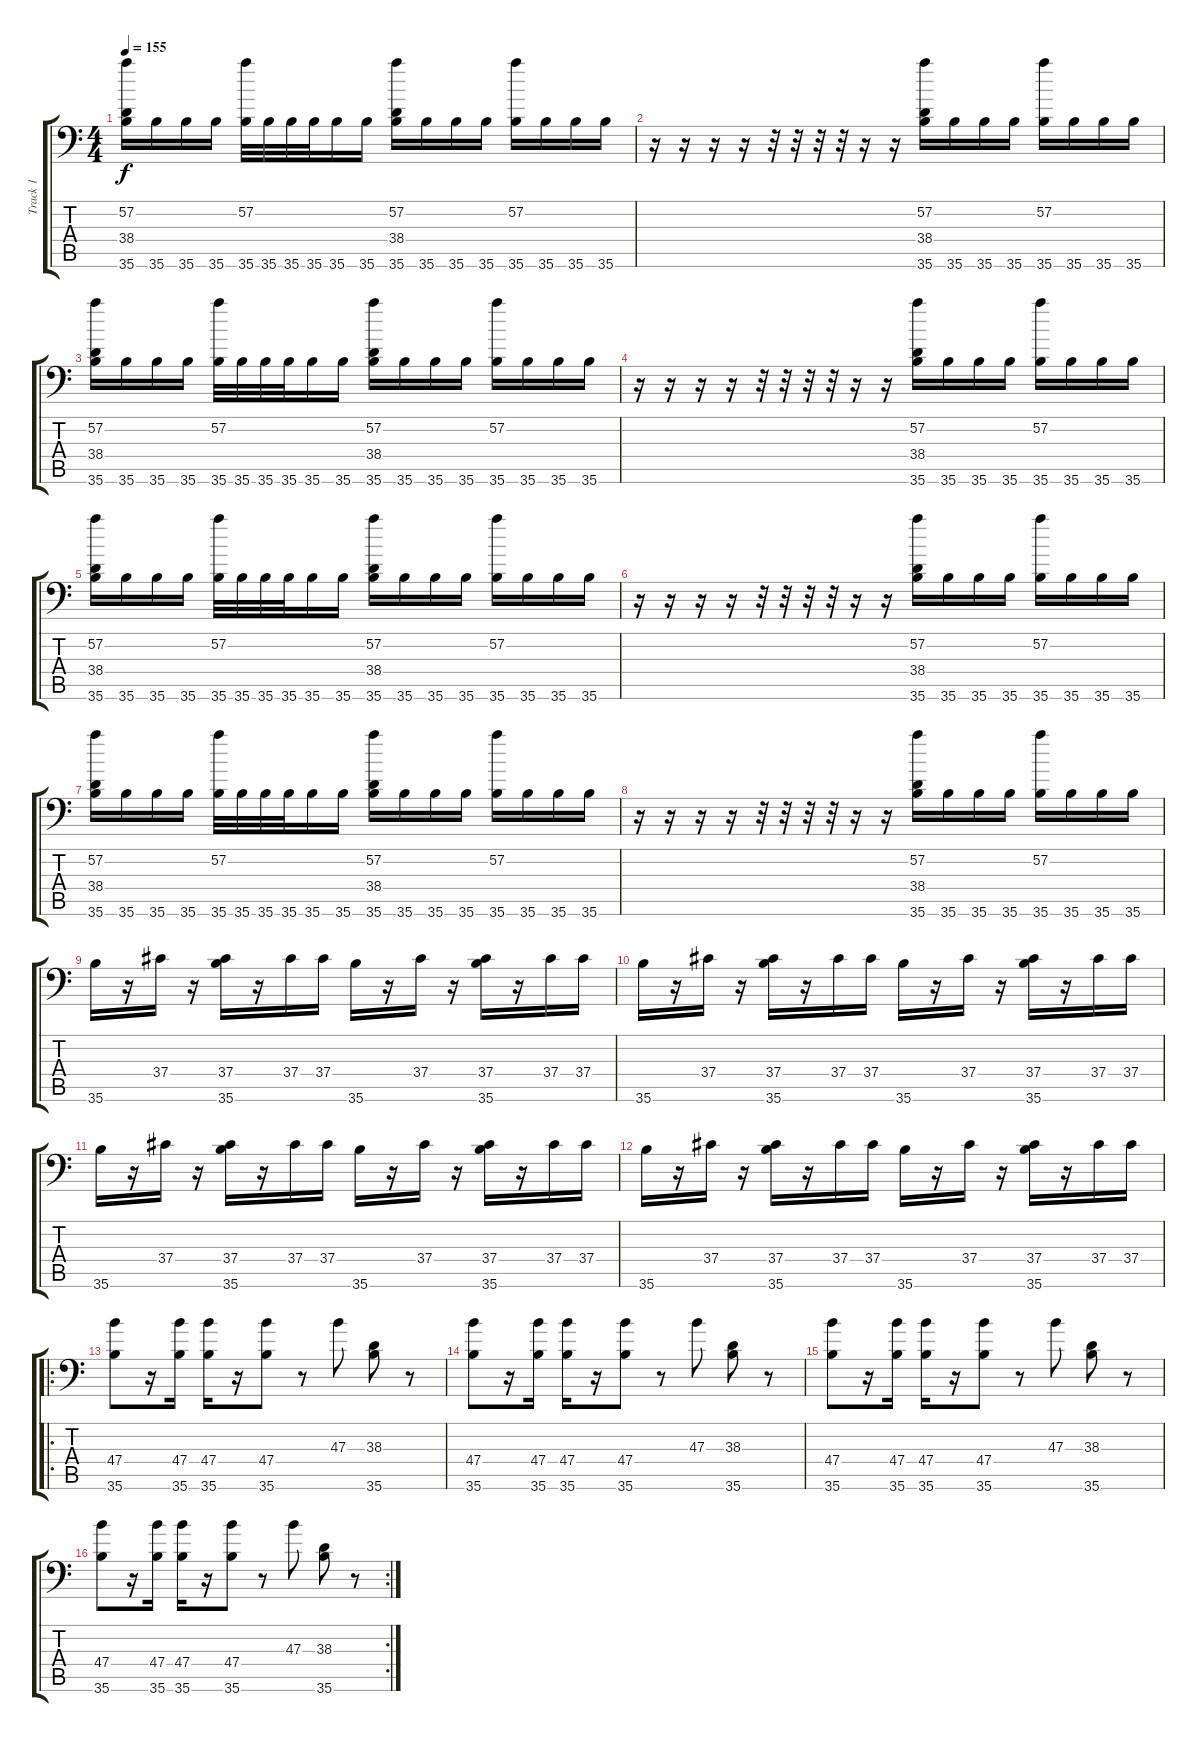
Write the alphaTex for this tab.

\track ("Track 1" "Track 1") {instrument acousticgrandpiano}
\staff {score tabs}
\tuning (C-1 C-1 C-1 C-1 C-1 C-1) {hide}
\ts (4 4)
\tempo 155
\clef f4
\ks c
(57.2 38.4 35.6).16{dy f} 35.6.16 35.6.16 35.6.16 (57.2 35.6).32 35.6.32 35.6.32 35.6.32 35.6.16 35.6.16 (57.2 38.4 35.6).16 35.6.16 35.6.16 35.6.16 (57.2 35.6).16 35.6.16 35.6.16 35.6.16 |
r.16 r.16 r.16 r.16 r.32 r.32 r.32 r.32 r.16 r.16 (57.2 38.4 35.6).16 35.6.16 35.6.16 35.6.16 (57.2 35.6).16 35.6.16 35.6.16 35.6.16 |
(57.2 38.4 35.6).16 35.6.16 35.6.16 35.6.16 (57.2 35.6).32 35.6.32 35.6.32 35.6.32 35.6.16 35.6.16 (57.2 38.4 35.6).16 35.6.16 35.6.16 35.6.16 (57.2 35.6).16 35.6.16 35.6.16 35.6.16 |
r.16 r.16 r.16 r.16 r.32 r.32 r.32 r.32 r.16 r.16 (57.2 38.4 35.6).16 35.6.16 35.6.16 35.6.16 (57.2 35.6).16 35.6.16 35.6.16 35.6.16 |
(57.2 38.4 35.6).16 35.6.16 35.6.16 35.6.16 (57.2 35.6).32 35.6.32 35.6.32 35.6.32 35.6.16 35.6.16 (57.2 38.4 35.6).16 35.6.16 35.6.16 35.6.16 (57.2 35.6).16 35.6.16 35.6.16 35.6.16 |
r.16 r.16 r.16 r.16 r.32 r.32 r.32 r.32 r.16 r.16 (57.2 38.4 35.6).16 35.6.16 35.6.16 35.6.16 (57.2 35.6).16 35.6.16 35.6.16 35.6.16 |
(57.2 38.4 35.6).16 35.6.16 35.6.16 35.6.16 (57.2 35.6).32 35.6.32 35.6.32 35.6.32 35.6.16 35.6.16 (57.2 38.4 35.6).16 35.6.16 35.6.16 35.6.16 (57.2 35.6).16 35.6.16 35.6.16 35.6.16 |
r.16 r.16 r.16 r.16 r.32 r.32 r.32 r.32 r.16 r.16 (57.2 38.4 35.6).16 35.6.16 35.6.16 35.6.16 (57.2 35.6).16 35.6.16 35.6.16 35.6.16 |
35.6.16 r.16 37.4.16 r.16 (37.4 35.6).16 r.16 37.4.16 37.4.16 35.6.16 r.16 37.4.16 r.16 (37.4 35.6).16 r.16 37.4.16 37.4.16 |
35.6.16 r.16 37.4.16 r.16 (37.4 35.6).16 r.16 37.4.16 37.4.16 35.6.16 r.16 37.4.16 r.16 (37.4 35.6).16 r.16 37.4.16 37.4.16 |
35.6.16 r.16 37.4.16 r.16 (37.4 35.6).16 r.16 37.4.16 37.4.16 35.6.16 r.16 37.4.16 r.16 (37.4 35.6).16 r.16 37.4.16 37.4.16 |
35.6.16 r.16 37.4.16 r.16 (37.4 35.6).16 r.16 37.4.16 37.4.16 35.6.16 r.16 37.4.16 r.16 (37.4 35.6).16 r.16 37.4.16 37.4.16 |
\ro
(47.4 35.6).8 r.16 (47.4 35.6).16 (47.4 35.6).16 r.16 (47.4 35.6).8 r.8 47.3.8 (38.3 35.6).8 r.8 |
(47.4 35.6).8 r.16 (47.4 35.6).16 (47.4 35.6).16 r.16 (47.4 35.6).8 r.8 47.3.8 (38.3 35.6).8 r.8 |
(47.4 35.6).8 r.16 (47.4 35.6).16 (47.4 35.6).16 r.16 (47.4 35.6).8 r.8 47.3.8 (38.3 35.6).8 r.8 |
\rc 2
(47.4 35.6).8 r.16 (47.4 35.6).16 (47.4 35.6).16 r.16 (47.4 35.6).8 r.8 47.3.8 (38.3 35.6).8 r.8
